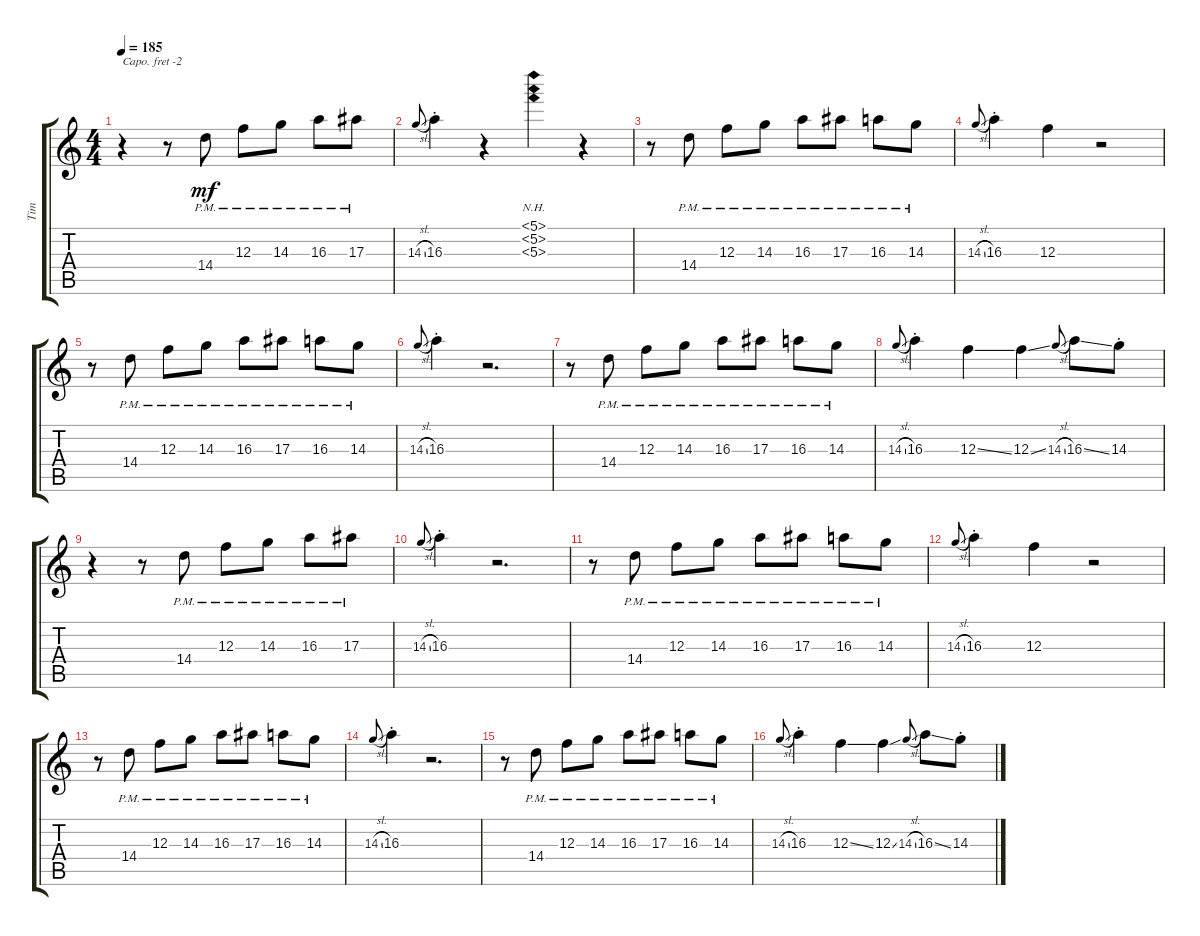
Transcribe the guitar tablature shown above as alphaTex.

\track ("Tim" "Tim") {instrument overdrivenguitar}
\staff {score tabs}
\capo -2
\tuning (E4 B3 G3 D3 A2 D2) {hide}
\ts (4 4)
\tempo 185
\clef g2
\ks c
r.4{dy mf} r.8 14.4{pm}.8 12.3{pm}.8 14.3{pm}.8 16.3{pm}.8 17.3{pm}.8 |
14.3{sl}.8{gr onbeat} 16.3{st}.4 r.4 (5.1{nh} 5.2{nh} 5.3{nh}).4 r.4 |
r.8 14.4{pm}.8 12.3{pm}.8 14.3{pm}.8 16.3{pm}.8 17.3{pm}.8 16.3{pm}.8 14.3{pm}.8 |
14.3{sl}.8{gr onbeat} 16.3{st}.4 12.3.4 r.2 |
r.8 14.4{pm}.8 12.3{pm}.8 14.3{pm}.8 16.3{pm}.8 17.3{pm}.8 16.3{pm}.8 14.3{pm}.8 |
14.3{sl}.8{gr onbeat} 16.3{st}.4 r.2{d} |
r.8 14.4{pm}.8 12.3{pm}.8 14.3{pm}.8 16.3{pm}.8 17.3{pm}.8 16.3{pm}.8 14.3{pm}.8 |
14.3{sl}.8{gr onbeat} 16.3{st}.4 12.3{ss}.4 12.3{ss}.4 14.3{sl}.8{gr onbeat} 16.3{ss}.8 14.3{st}.8 |
r.4 r.8 14.4{pm}.8 12.3{pm}.8 14.3{pm}.8 16.3{pm}.8 17.3{pm}.8 |
14.3{sl}.8{gr onbeat} 16.3{st}.4 r.2{d} |
r.8 14.4{pm}.8 12.3{pm}.8 14.3{pm}.8 16.3{pm}.8 17.3{pm}.8 16.3{pm}.8 14.3{pm}.8 |
14.3{sl}.8{gr onbeat} 16.3{st}.4 12.3.4 r.2 |
r.8 14.4{pm}.8 12.3{pm}.8 14.3{pm}.8 16.3{pm}.8 17.3{pm}.8 16.3{pm}.8 14.3{pm}.8 |
14.3{sl}.8{gr onbeat} 16.3{st}.4 r.2{d} |
r.8 14.4{pm}.8 12.3{pm}.8 14.3{pm}.8 16.3{pm}.8 17.3{pm}.8 16.3{pm}.8 14.3{pm}.8 |
14.3{sl}.8{gr onbeat} 16.3{st}.4 12.3{ss}.4 12.3{ss}.4 14.3{sl}.8{gr onbeat} 16.3{ss}.8 14.3{st}.8
